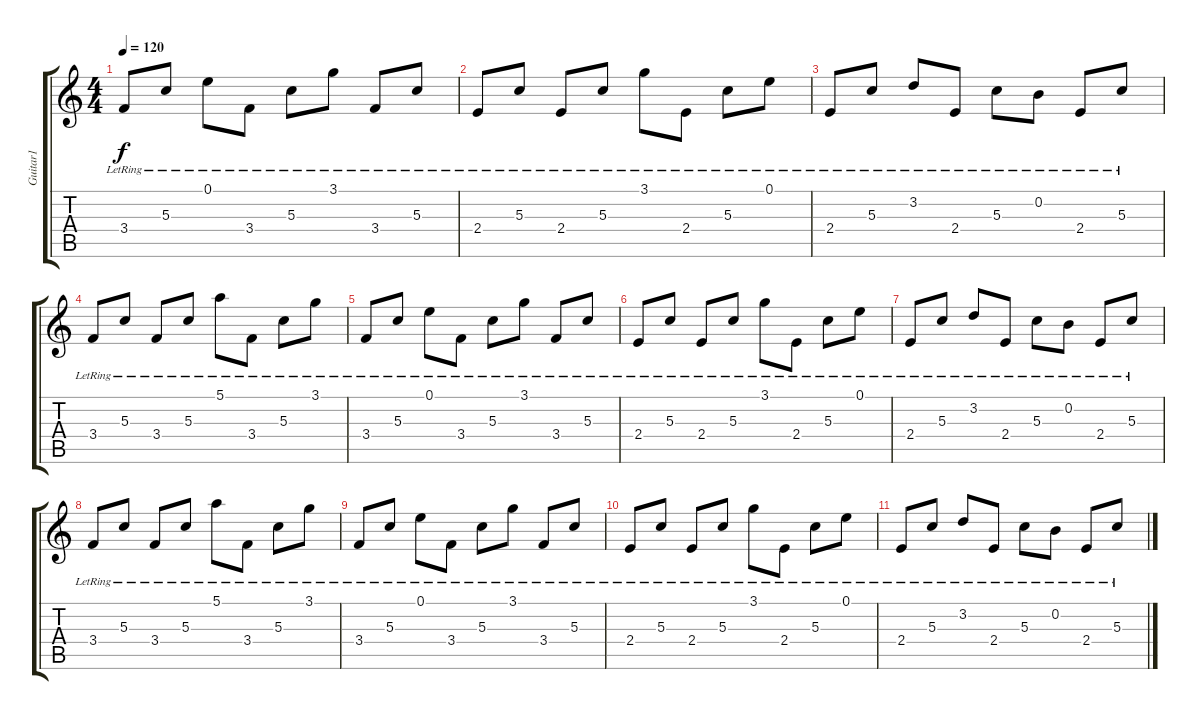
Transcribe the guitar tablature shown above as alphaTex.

\track ("Guitar1" "Guitar1") {instrument acousticguitarsteel}
\staff {score tabs}
\tuning (E4 B3 G3 D3 A2 D2) {hide}
\ts (4 4)
\tempo 120
\clef g2
\ks c
3.4{lr}.8{dy f} 5.3{lr}.8 0.1{lr}.8 3.4{lr}.8 5.3{lr}.8 3.1{lr}.8 3.4{lr}.8 5.3{lr}.8 |
2.4{lr}.8 5.3{lr}.8 2.4{lr}.8 5.3{lr}.8 3.1{lr}.8 2.4{lr}.8 5.3{lr}.8 0.1{lr}.8 |
2.4{lr}.8 5.3{lr}.8 3.2{lr}.8 2.4{lr}.8 5.3{lr}.8 0.2{lr}.8 2.4{lr}.8 5.3{lr}.8 |
3.4{lr}.8{volume 6} 5.3{lr}.8 3.4{lr}.8 5.3{lr}.8 5.1{lr}.8 3.4{lr}.8 5.3{lr}.8 3.1{lr}.8 |
3.4{lr}.8 5.3{lr}.8 0.1{lr}.8 3.4{lr}.8 5.3{lr}.8 3.1{lr}.8 3.4{lr}.8 5.3{lr}.8 |
2.4{lr}.8 5.3{lr}.8 2.4{lr}.8 5.3{lr}.8 3.1{lr}.8 2.4{lr}.8 5.3{lr}.8 0.1{lr}.8 |
2.4{lr}.8 5.3{lr}.8 3.2{lr}.8 2.4{lr}.8 5.3{lr}.8 0.2{lr}.8 2.4{lr}.8 5.3{lr}.8 |
3.4{lr}.8{volume 4} 5.3{lr}.8 3.4{lr}.8 5.3{lr}.8 5.1{lr}.8 3.4{lr}.8 5.3{lr}.8 3.1{lr}.8 |
3.4{lr}.8 5.3{lr}.8 0.1{lr}.8 3.4{lr}.8 5.3{lr}.8 3.1{lr}.8 3.4{lr}.8 5.3{lr}.8 |
2.4{lr}.8 5.3{lr}.8 2.4{lr}.8 5.3{lr}.8 3.1{lr}.8 2.4{lr}.8 5.3{lr}.8 0.1{lr}.8 |
2.4{lr}.8 5.3{lr}.8 3.2{lr}.8 2.4{lr}.8 5.3{lr}.8 0.2{lr}.8 2.4{lr}.8 5.3{lr}.8
